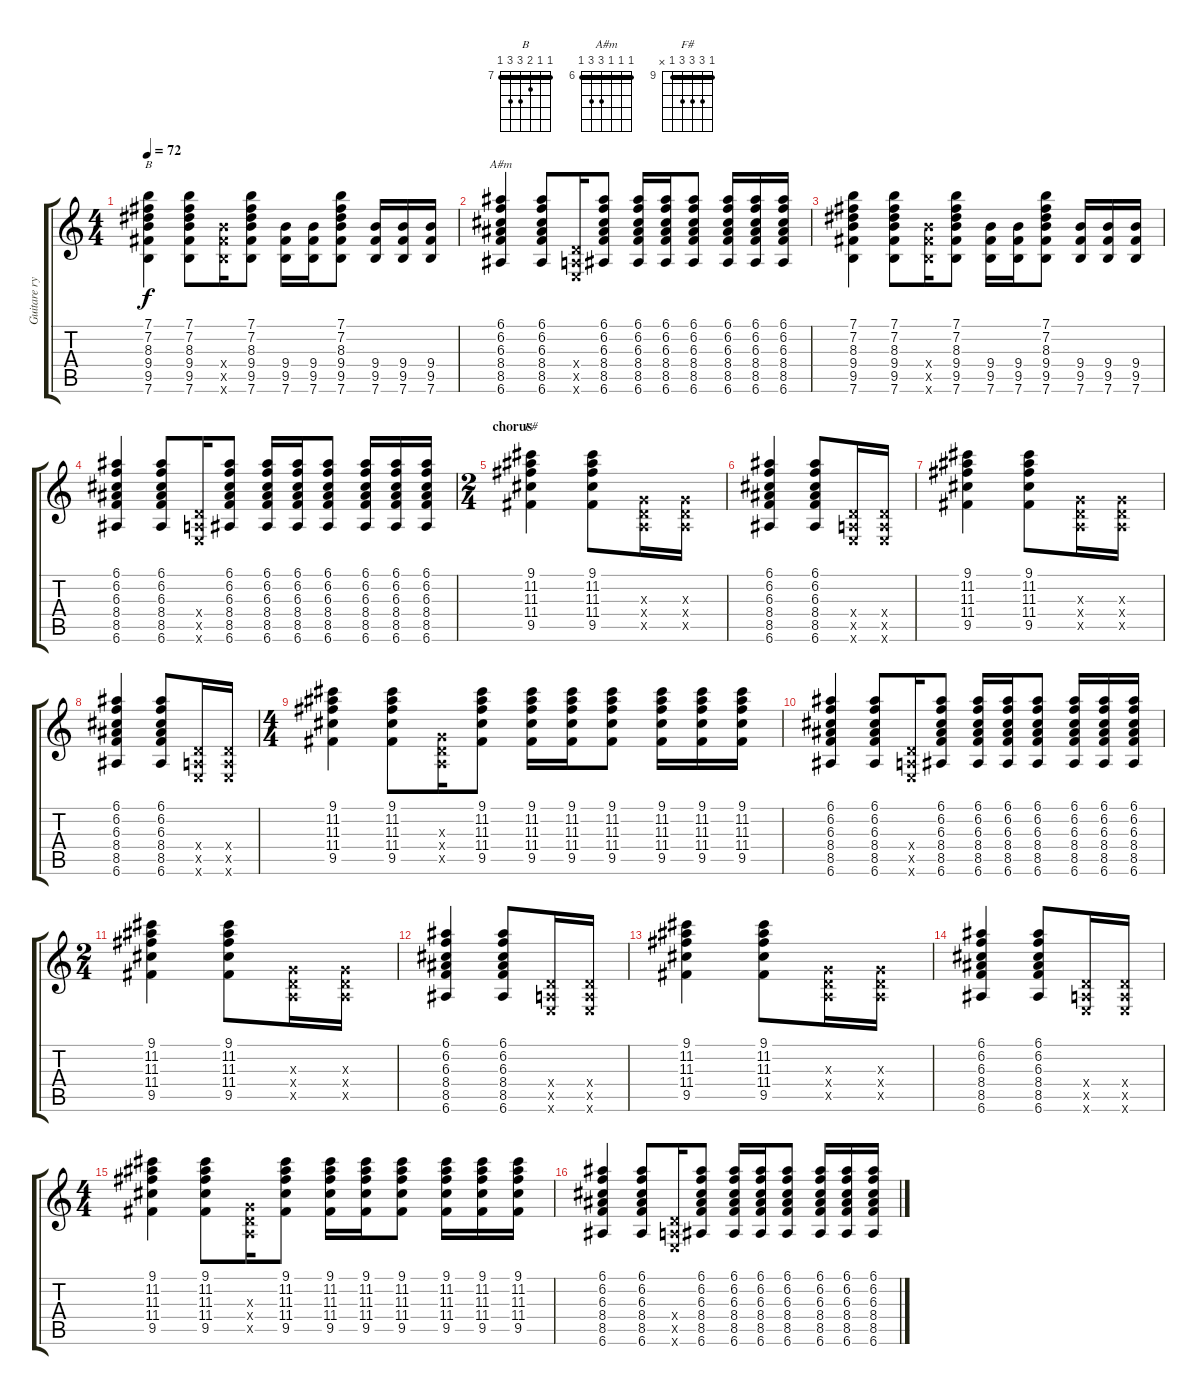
\track ("Guitare rythmique" "Guitare ry") {instrument acousticguitarnylon}
\staff {score tabs}
\tuning (E4 B3 G3 D3 A2 E2) {hide}
\chord ("B" 7 7 8 9 9 7) {firstfret 7 barre 7}
\chord ("A#m" 6 6 6 8 8 6) {firstfret 6 barre 6}
\chord ("F#" 9 11 11 11 9 x) {firstfret 9 barre 9}
\ts (4 4)
\tempo 72
\clef g2
\ks c
(7.1 7.2 8.3 9.4 9.5 7.6).4{ch "B" dy f} (7.1 7.2 8.3 9.4 9.5 7.6).8 (9.4{x} 9.5{x} 7.6{x}).16 (7.1 7.2 8.3 9.4 9.5 7.6).8 (9.4 9.5 7.6).16 (9.4 9.5 7.6).16 (7.1 7.2 8.3 9.4 9.5 7.6).8 (9.4 9.5 7.6).16 (9.4 9.5 7.6).16 (9.4 9.5 7.6).16 |
(6.1 6.2 6.3 8.4 8.5 6.6).4{ch "A#m"} (6.1 6.2 6.3 8.4 8.5 6.6).8 (0.4{x} 0.5{x} 0.6{x}).16 (6.1 6.2 6.3 8.4 8.5 6.6).8 (6.1 6.2 6.3 8.4 8.5 6.6).16 (6.1 6.2 6.3 8.4 8.5 6.6).16 (6.1 6.2 6.3 8.4 8.5 6.6).8 (6.1 6.2 6.3 8.4 8.5 6.6).16 (6.1 6.2 6.3 8.4 8.5 6.6).16 (6.1 6.2 6.3 8.4 8.5 6.6).16 |
(7.1 7.2 8.3 9.4 9.5 7.6).4 (7.1 7.2 8.3 9.4 9.5 7.6).8 (9.4{x} 9.5{x} 7.6{x}).16 (7.1 7.2 8.3 9.4 9.5 7.6).8 (9.4 9.5 7.6).16 (9.4 9.5 7.6).16 (7.1 7.2 8.3 9.4 9.5 7.6).8 (9.4 9.5 7.6).16 (9.4 9.5 7.6).16 (9.4 9.5 7.6).16 |
(6.1 6.2 6.3 8.4 8.5 6.6).4 (6.1 6.2 6.3 8.4 8.5 6.6).8 (0.4{x} 0.5{x} 0.6{x}).16 (6.1 6.2 6.3 8.4 8.5 6.6).8 (6.1 6.2 6.3 8.4 8.5 6.6).16 (6.1 6.2 6.3 8.4 8.5 6.6).16 (6.1 6.2 6.3 8.4 8.5 6.6).8 (6.1 6.2 6.3 8.4 8.5 6.6).16 (6.1 6.2 6.3 8.4 8.5 6.6).16 (6.1 6.2 6.3 8.4 8.5 6.6).16 |
\ts (2 4)
\section ("" "chorus")
(9.1 11.2 11.3 11.4 9.5).4{ch "F#"} (9.1 11.2 11.3 11.4 9.5).8 (0.3{x} 0.4{x} 0.5{x}).16 (0.3{x} 0.4{x} 0.5{x}).16 |
(6.1 6.2 6.3 8.4 8.5 6.6).4 (6.1 6.2 6.3 8.4 8.5 6.6).8 (0.4{x} 0.5{x} 0.6{x}).16 (0.4{x} 0.5{x} 0.6{x}).16 |
(9.1 11.2 11.3 11.4 9.5).4 (9.1 11.2 11.3 11.4 9.5).8 (0.3{x} 0.4{x} 0.5{x}).16 (0.3{x} 0.4{x} 0.5{x}).16 |
(6.1 6.2 6.3 8.4 8.5 6.6).4 (6.1 6.2 6.3 8.4 8.5 6.6).8 (0.4{x} 0.5{x} 0.6{x}).16 (0.4{x} 0.5{x} 0.6{x}).16 |
\ts (4 4)
(9.1 11.2 11.3 11.4 9.5).4 (9.1 11.2 11.3 11.4 9.5).8 (0.3{x} 0.4{x} 0.5{x}).16 (9.1 11.2 11.3 11.4 9.5).8 (9.1 11.2 11.3 11.4 9.5).16 (9.1 11.2 11.3 11.4 9.5).16 (9.1 11.2 11.3 11.4 9.5).8 (9.1 11.2 11.3 11.4 9.5).16 (9.1 11.2 11.3 11.4 9.5).16 (9.1 11.2 11.3 11.4 9.5).16 |
(6.1 6.2 6.3 8.4 8.5 6.6).4 (6.1 6.2 6.3 8.4 8.5 6.6).8 (0.4{x} 0.5{x} 0.6{x}).16 (6.1 6.2 6.3 8.4 8.5 6.6).8 (6.1 6.2 6.3 8.4 8.5 6.6).16 (6.1 6.2 6.3 8.4 8.5 6.6).16 (6.1 6.2 6.3 8.4 8.5 6.6).8 (6.1 6.2 6.3 8.4 8.5 6.6).16 (6.1 6.2 6.3 8.4 8.5 6.6).16 (6.1 6.2 6.3 8.4 8.5 6.6).16 |
\ts (2 4)
(9.1 11.2 11.3 11.4 9.5).4 (9.1 11.2 11.3 11.4 9.5).8 (0.3{x} 0.4{x} 0.5{x}).16 (0.3{x} 0.4{x} 0.5{x}).16 |
(6.1 6.2 6.3 8.4 8.5 6.6).4 (6.1 6.2 6.3 8.4 8.5 6.6).8 (0.4{x} 0.5{x} 0.6{x}).16 (0.4{x} 0.5{x} 0.6{x}).16 |
(9.1 11.2 11.3 11.4 9.5).4 (9.1 11.2 11.3 11.4 9.5).8 (0.3{x} 0.4{x} 0.5{x}).16 (0.3{x} 0.4{x} 0.5{x}).16 |
(6.1 6.2 6.3 8.4 8.5 6.6).4 (6.1 6.2 6.3 8.4 8.5 6.6).8 (0.4{x} 0.5{x} 0.6{x}).16 (0.4{x} 0.5{x} 0.6{x}).16 |
\ts (4 4)
(9.1 11.2 11.3 11.4 9.5).4 (9.1 11.2 11.3 11.4 9.5).8 (0.3{x} 0.4{x} 0.5{x}).16 (9.1 11.2 11.3 11.4 9.5).8 (9.1 11.2 11.3 11.4 9.5).16 (9.1 11.2 11.3 11.4 9.5).16 (9.1 11.2 11.3 11.4 9.5).8 (9.1 11.2 11.3 11.4 9.5).16 (9.1 11.2 11.3 11.4 9.5).16 (9.1 11.2 11.3 11.4 9.5).16 |
(6.1 6.2 6.3 8.4 8.5 6.6).4 (6.1 6.2 6.3 8.4 8.5 6.6).8 (0.4{x} 0.5{x} 0.6{x}).16 (6.1 6.2 6.3 8.4 8.5 6.6).8 (6.1 6.2 6.3 8.4 8.5 6.6).16 (6.1 6.2 6.3 8.4 8.5 6.6).16 (6.1 6.2 6.3 8.4 8.5 6.6).8 (6.1 6.2 6.3 8.4 8.5 6.6).16 (6.1 6.2 6.3 8.4 8.5 6.6).16 (6.1 6.2 6.3 8.4 8.5 6.6).16
